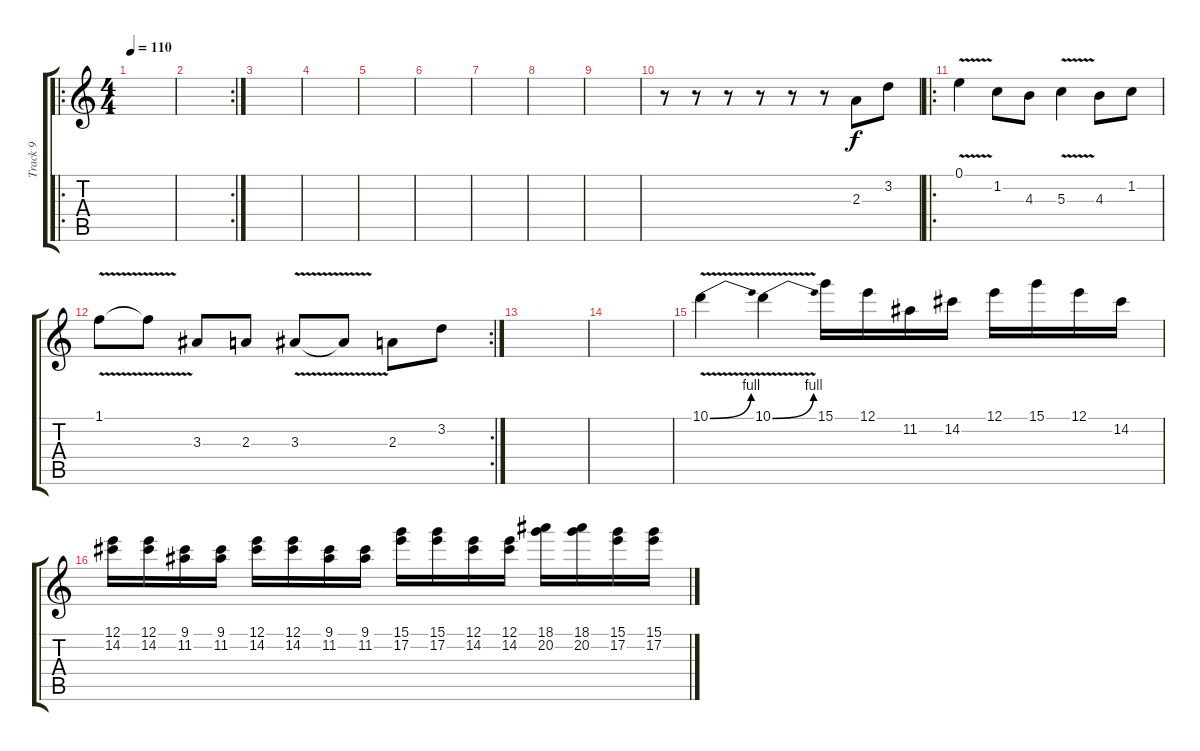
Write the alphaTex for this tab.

\track ("Track 9" "Track 9") {instrument distortionguitar}
\staff {score tabs}
\tuning (E4 B3 G3 D3 A2 E2) {hide}
\ro
\ts (4 4)
\tempo 110
\clef g2
\ks c
|
\rc 2
|
|
|
|
|
|
|
|
r.8 r.8 r.8 r.8 r.8 r.8 2.3.8 3.2.8 |
\ro
0.1{v}.4 1.2.8 4.3.8 5.3{v}.4 4.3.8 1.2.8 |
\rc 2
1.1{v}.8 1.1{t}.8 3.3.8 2.3.8 3.3{v}.8 3.3{t}.8 2.3.8 3.2.8 |
|
|
10.1{be (bend 0 0 60 4) v}.4 10.1{be (bend 0 0 60 4) v}.4 15.1.16 12.1.16 11.2.16 14.2.16 12.1.16 15.1.16 12.1.16 14.2.16 |
(12.1 14.2).16 (12.1 14.2).16 (9.1 11.2).16 (9.1 11.2).16 (12.1 14.2).16 (12.1 14.2).16 (9.1 11.2).16 (9.1 11.2).16 (15.1 17.2).16 (15.1 17.2).16 (12.1 14.2).16 (12.1 14.2).16 (18.1 20.2).16 (18.1 20.2).16 (15.1 17.2).16 (15.1 17.2).16
